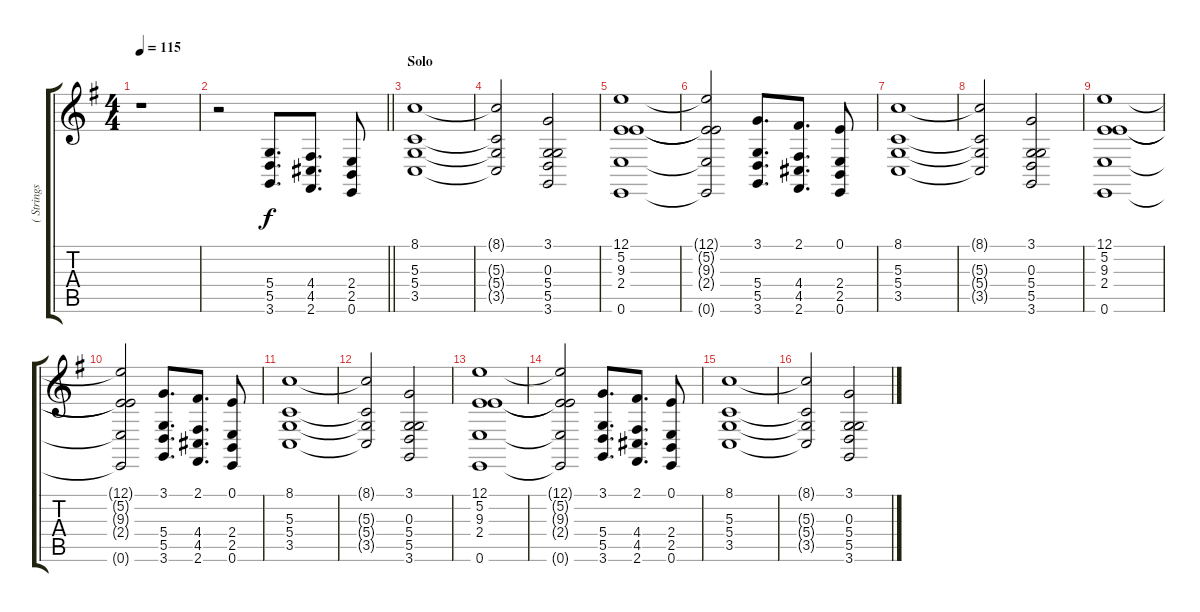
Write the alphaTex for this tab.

\track ("( Strings )" "( Strings ") {instrument tremolostrings}
\staff {score tabs}
\tuning (E4 B3 G3 D3 A2 E2) {hide}
\ts (4 4)
\tempo 115
\clef g2
\ks eminor
r.1{dy f} |
\barLineRight lightlight
r.2 (5.4 5.5 3.6).8{d volume 13} (4.4 4.5 2.6).8{d} (2.4 2.5 0.6).8 |
\section ("" "Solo")
(8.1 5.3 5.4 3.5).1 |
(8.1{t} 5.3{t} 5.4{t} 3.5{t}).2 (3.1 0.3 5.4 5.5 3.6).2 |
(12.1 5.2 9.3 2.4 0.6).1 |
(12.1{t} 5.2{t} 9.3{t} 2.4{t} 0.6{t}).2 (3.1 5.4 5.5 3.6).8{d} (2.1 4.4 4.5 2.6).8{d} (0.1 2.4 2.5 0.6).8 |
(8.1 5.3 5.4 3.5).1 |
(8.1{t} 5.3{t} 5.4{t} 3.5{t}).2 (3.1 0.3 5.4 5.5 3.6).2 |
(12.1 5.2 9.3 2.4 0.6).1 |
(12.1{t} 5.2{t} 9.3{t} 2.4{t} 0.6{t}).2 (3.1 5.4 5.5 3.6).8{d} (2.1 4.4 4.5 2.6).8{d} (0.1 2.4 2.5 0.6).8 |
(8.1 5.3 5.4 3.5).1 |
(8.1{t} 5.3{t} 5.4{t} 3.5{t}).2 (3.1 0.3 5.4 5.5 3.6).2 |
(12.1 5.2 9.3 2.4 0.6).1 |
(12.1{t} 5.2{t} 9.3{t} 2.4{t} 0.6{t}).2 (3.1 5.4 5.5 3.6).8{d} (2.1 4.4 4.5 2.6).8{d} (0.1 2.4 2.5 0.6).8 |
(8.1 5.3 5.4 3.5).1 |
(8.1{t} 5.3{t} 5.4{t} 3.5{t}).2 (3.1 0.3 5.4 5.5 3.6).2
